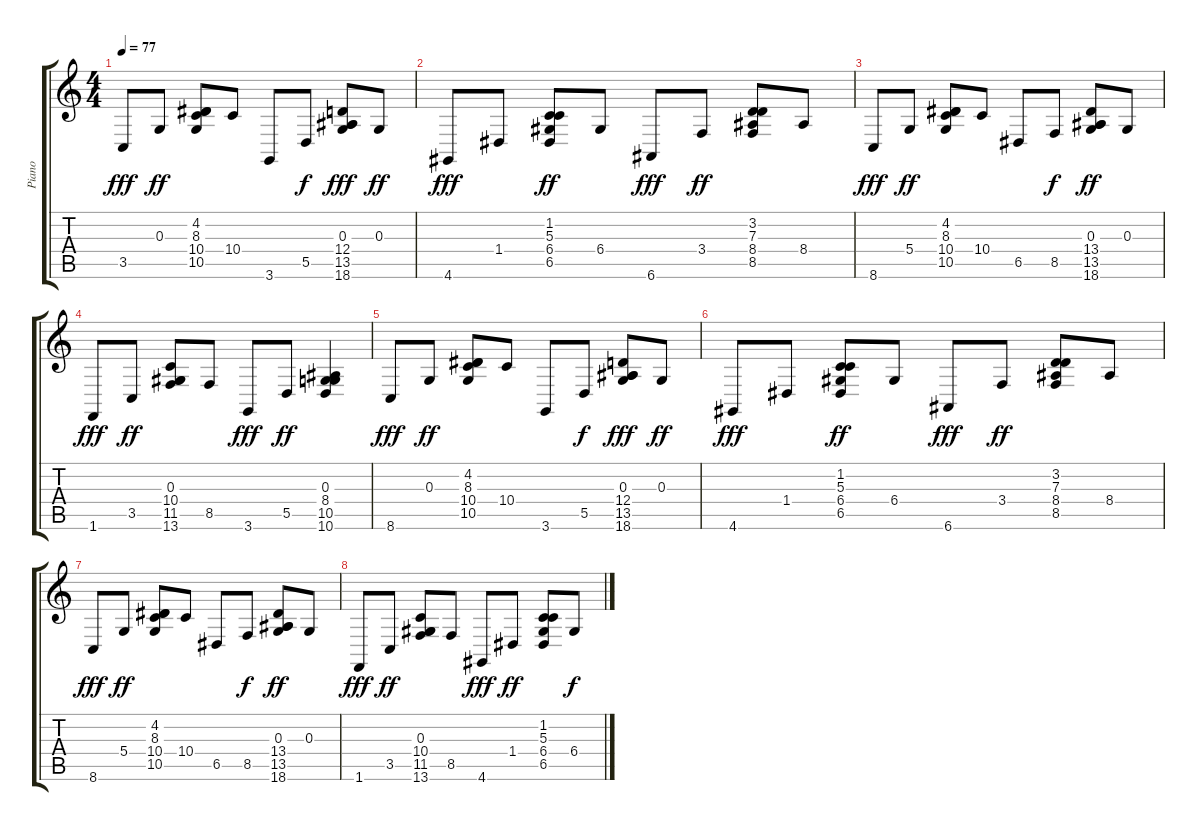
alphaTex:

\track ("Piano" "Piano") {instrument acousticgrandpiano}
\staff {score tabs}
\tuning (E4 B3 G3 D3 A2 E2) {hide}
\ts (4 4)
\tempo 77
\clef g2
\ks c
3.5.8{dy fff} 0.3.8{dy ff} (4.2 8.3 10.4 10.5).8 10.4.8 3.6.8 5.5.8{dy f} (0.3 12.4 13.5 18.6).8{dy fff} 0.3.8{dy ff} |
4.6.8{dy fff} 1.4.8 (1.2 5.3 6.4 6.5).8{dy ff} 6.4.8 6.6.8{dy fff} 3.4.8{dy ff} (3.2 7.3 8.4 8.5).8 8.4.8 |
8.6.8{dy fff} 5.4.8{dy ff} (4.2 8.3 10.4 10.5).8 10.4.8 6.5.8 8.5.8{dy f} (0.3 13.4 13.5 18.6).8{dy ff} 0.3.8 |
1.6.8{dy fff} 3.5.8{dy ff} (0.3 10.4 11.5 13.6).8 8.5.8 3.6.8{dy fff} 5.5.8{dy ff} (0.3 8.4 10.5 10.6).4 |
8.6.8{dy fff} 0.3.8{dy ff} (4.2 8.3 10.4 10.5).8 10.4.8 3.6.8 5.5.8{dy f} (0.3 12.4 13.5 18.6).8{dy fff} 0.3.8{dy ff} |
4.6.8{dy fff} 1.4.8 (1.2 5.3 6.4 6.5).8{dy ff} 6.4.8 6.6.8{dy fff} 3.4.8{dy ff} (3.2 7.3 8.4 8.5).8 8.4.8 |
8.6.8{dy fff} 5.4.8{dy ff} (4.2 8.3 10.4 10.5).8 10.4.8 6.5.8 8.5.8{dy f} (0.3 13.4 13.5 18.6).8{dy ff} 0.3.8 |
1.6.8{dy fff} 3.5.8{dy ff} (0.3 10.4 11.5 13.6).8 8.5.8 4.6.8{dy fff} 1.4.8{dy ff} (1.2 5.3 6.4 6.5).8 6.4.8{dy f}
